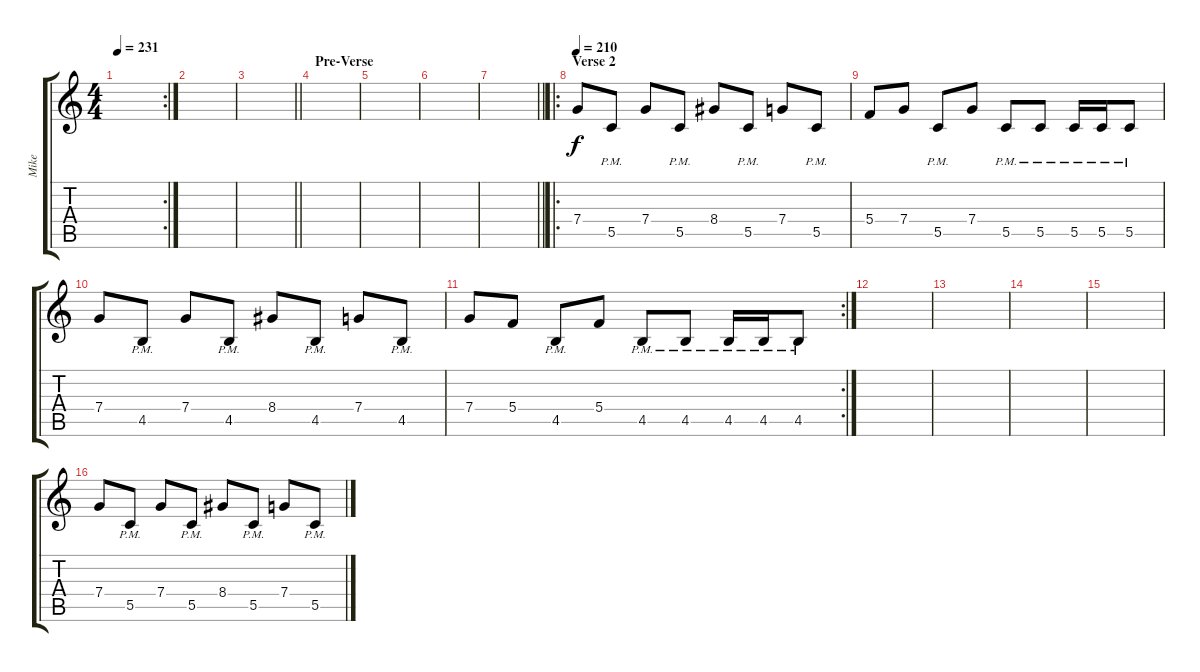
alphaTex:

\track ("Mike" "Mike") {instrument distortionguitar}
\staff {score tabs}
\tuning (D4 A3 F3 C3 G2 C2) {hide}
\rc 2
\ts (4 4)
\tempo 231
\clef g2
\ks c
|
|
\barLineRight lightlight
|
\section ("" "Pre-Verse")
|
|
|
\barLineRight lightlight
|
\ro
\section ("" "Verse 2")
\tempo 210
7.4.8{instrument distortionguitar} 5.5{pm}.8 7.4.8 5.5{pm}.8 8.4.8 5.5{pm}.8 7.4.8 5.5{pm}.8 |
5.4.8 7.4.8 5.5{pm}.8 7.4.8 5.5{pm}.8 5.5{pm}.8 5.5{pm}.16 5.5{pm}.16 5.5{pm}.8 |
7.4.8 4.5{pm}.8 7.4.8 4.5{pm}.8 8.4.8 4.5{pm}.8 7.4.8 4.5{pm}.8 |
\rc 2
7.4.8 5.4.8 4.5{pm}.8 5.4.8 4.5{pm}.8 4.5{pm}.8 4.5{pm}.16 4.5{pm}.16 4.5{pm}.8 |
|
|
|
|
7.4.8 5.5{pm}.8 7.4.8 5.5{pm}.8 8.4.8 5.5{pm}.8 7.4.8 5.5{pm}.8
